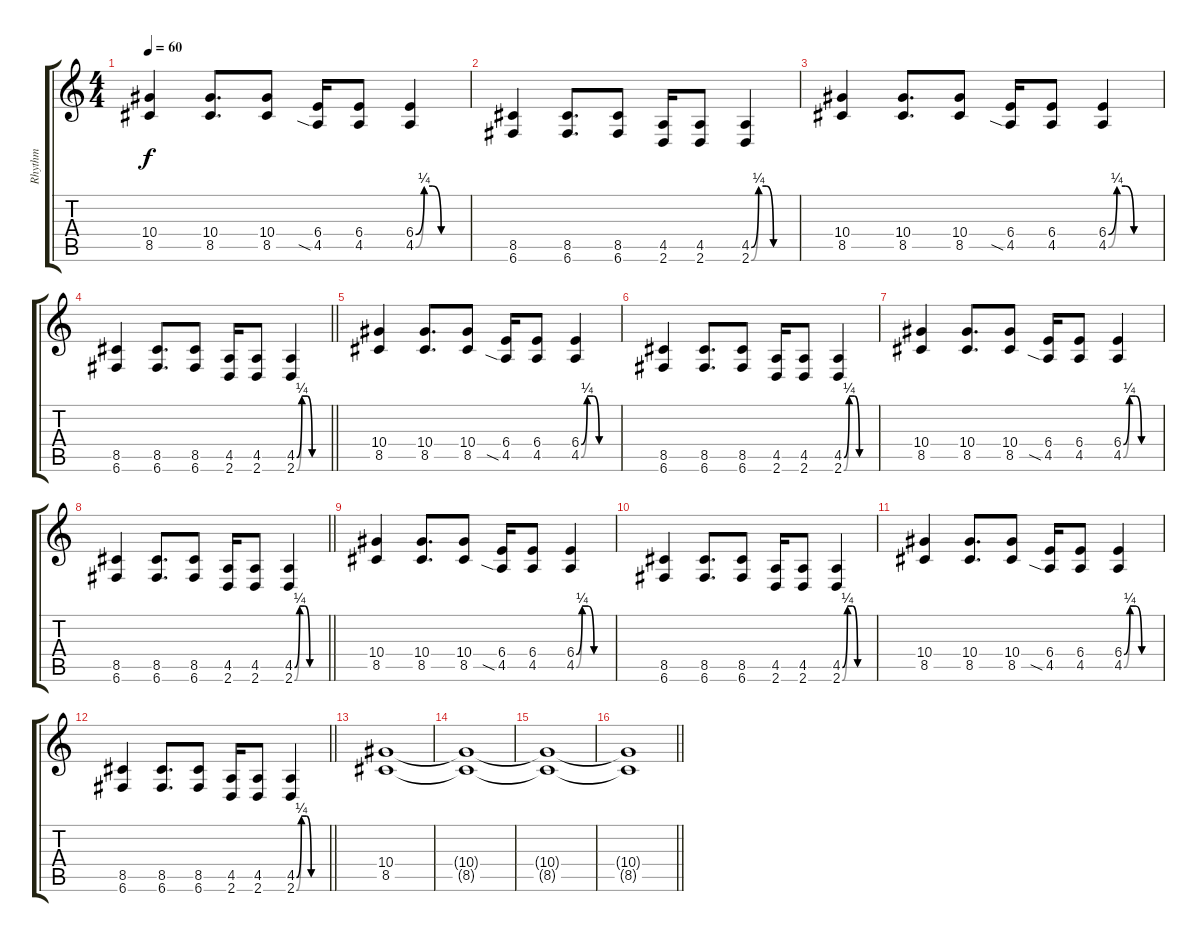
\track ("Rhythm " "Rhythm ") {instrument distortionguitar}
\staff {score tabs}
\tuning (C4 G3 Eb3 Bb2 F2 C2) {hide}
\ts (4 4)
\tempo 60
\clef g2
\ks c
(10.4 8.5).4{dy f} (10.4 8.5).8{d} (10.4 8.5).8 (6.4 4.5{sia}).16 (6.4 4.5).8 (6.4{be (custom 0 0 10 1 20 1 30 0 60 0)} 4.5{be (custom 0 0 10 1 20 1 30 0 60 0)}).4 |
(8.5 6.6).4 (8.5 6.6).8{d} (8.5 6.6).8 (4.5 2.6).16 (4.5 2.6).8 (4.5{be (custom 0 0 10 1 20 1 30 0 60 0)} 2.6{be (custom 0 0 10 1 20 1 30 0 60 0)}).4 |
(10.4 8.5).4 (10.4 8.5).8{d} (10.4 8.5).8 (6.4 4.5{sia}).16 (6.4 4.5).8 (6.4{be (custom 0 0 10 1 20 1 30 0 60 0)} 4.5{be (custom 0 0 10 1 20 1 30 0 60 0)}).4 |
\barLineRight lightlight
(8.5 6.6).4 (8.5 6.6).8{d} (8.5 6.6).8 (4.5 2.6).16 (4.5 2.6).8 (4.5{be (custom 0 0 10 1 20 1 30 0 60 0)} 2.6{be (custom 0 0 10 1 20 1 30 0 60 0)}).4 |
(10.4 8.5).4 (10.4 8.5).8{d} (10.4 8.5).8 (6.4 4.5{sia}).16 (6.4 4.5).8 (6.4{be (custom 0 0 10 1 20 1 30 0 60 0)} 4.5{be (custom 0 0 10 1 20 1 30 0 60 0)}).4 |
(8.5 6.6).4 (8.5 6.6).8{d} (8.5 6.6).8 (4.5 2.6).16 (4.5 2.6).8 (4.5{be (custom 0 0 10 1 20 1 30 0 60 0)} 2.6{be (custom 0 0 10 1 20 1 30 0 60 0)}).4 |
(10.4 8.5).4 (10.4 8.5).8{d} (10.4 8.5).8 (6.4 4.5{sia}).16 (6.4 4.5).8 (6.4{be (custom 0 0 10 1 20 1 30 0 60 0)} 4.5{be (custom 0 0 10 1 20 1 30 0 60 0)}).4 |
\barLineRight lightlight
(8.5 6.6).4 (8.5 6.6).8{d} (8.5 6.6).8 (4.5 2.6).16 (4.5 2.6).8 (4.5{be (custom 0 0 10 1 20 1 30 0 60 0)} 2.6{be (custom 0 0 10 1 20 1 30 0 60 0)}).4 |
(10.4 8.5).4 (10.4 8.5).8{d} (10.4 8.5).8 (6.4 4.5{sia}).16 (6.4 4.5).8 (6.4{be (custom 0 0 10 1 20 1 30 0 60 0)} 4.5{be (custom 0 0 10 1 20 1 30 0 60 0)}).4 |
(8.5 6.6).4 (8.5 6.6).8{d} (8.5 6.6).8 (4.5 2.6).16 (4.5 2.6).8 (4.5{be (custom 0 0 10 1 20 1 30 0 60 0)} 2.6{be (custom 0 0 10 1 20 1 30 0 60 0)}).4 |
(10.4 8.5).4 (10.4 8.5).8{d} (10.4 8.5).8 (6.4 4.5{sia}).16 (6.4 4.5).8 (6.4{be (custom 0 0 10 1 20 1 30 0 60 0)} 4.5{be (custom 0 0 10 1 20 1 30 0 60 0)}).4 |
\barLineRight lightlight
(8.5 6.6).4 (8.5 6.6).8{d} (8.5 6.6).8 (4.5 2.6).16 (4.5 2.6).8 (4.5{be (custom 0 0 10 1 20 1 30 0 60 0)} 2.6{be (custom 0 0 10 1 20 1 30 0 60 0)}).4 |
(10.4 8.5).1 |
(10.4{t} 8.5{t}).1 |
(10.4{t} 8.5{t}).1 |
\barLineRight lightlight
(10.4{t} 8.5{t}).1
